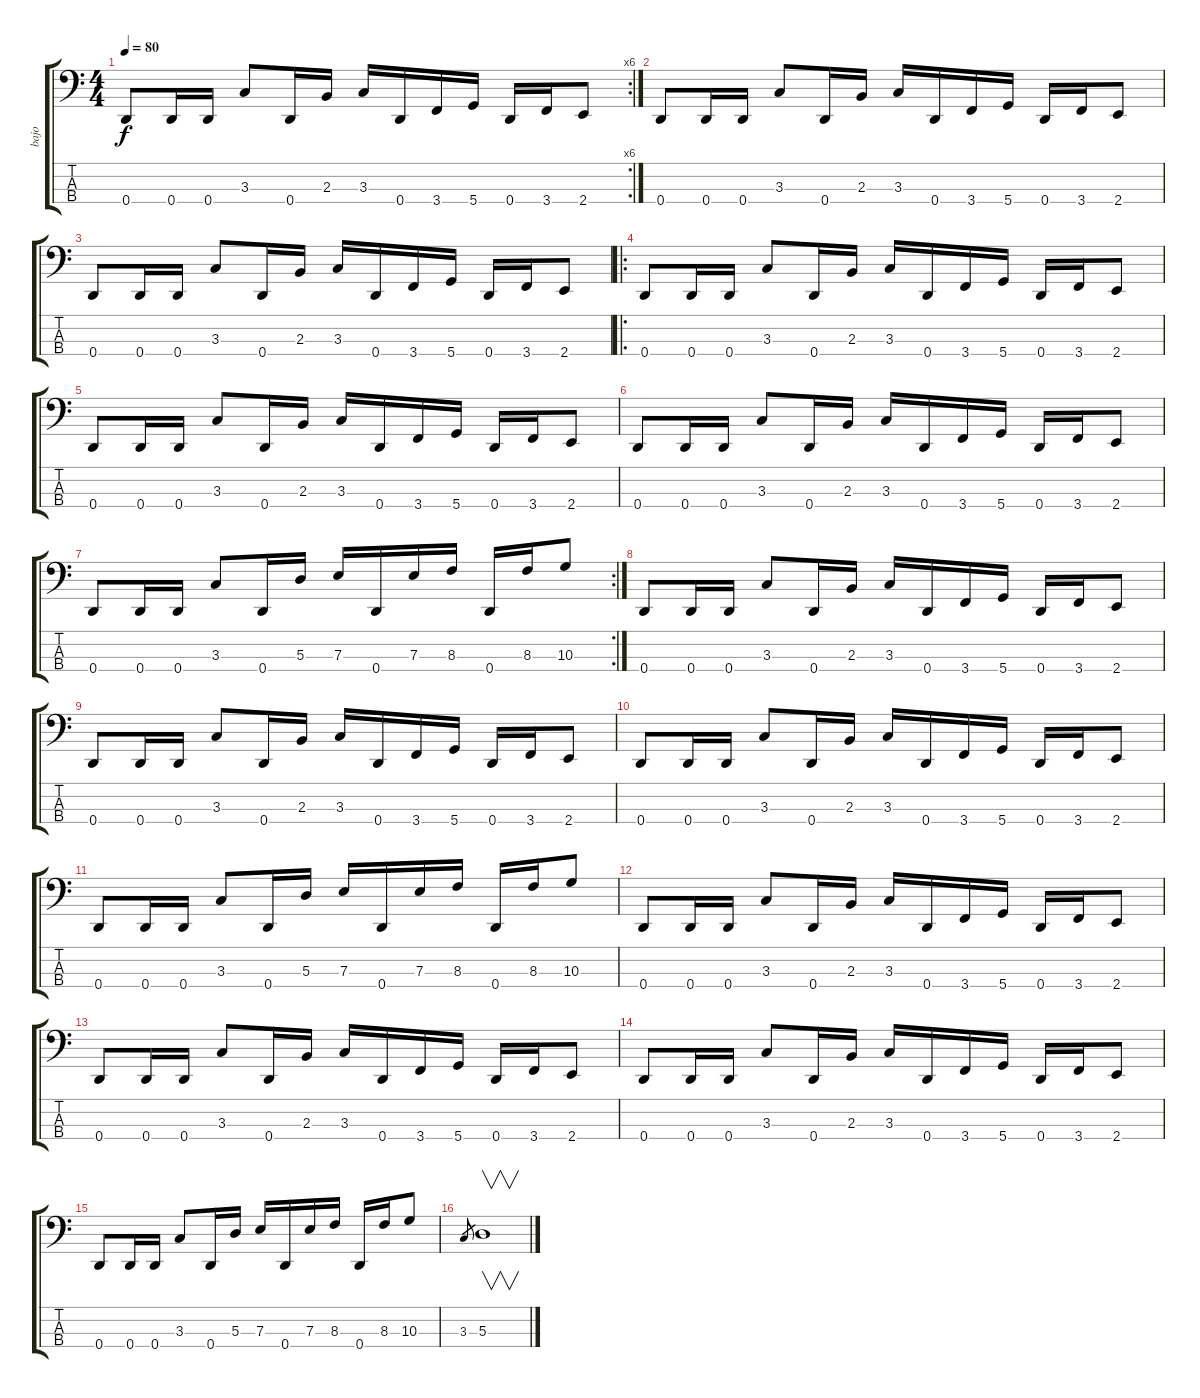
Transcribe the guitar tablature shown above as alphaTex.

\track ("bajo" "bajo") {instrument electricbassfinger}
\staff {score tabs}
\tuning (G2 D2 A1 D1) {hide}
\rc 6
\ts (4 4)
\tempo 80
\clef f4
\ks c
0.4.8{dy f} 0.4.16 0.4.16 3.3.8 0.4.16 2.3.16 3.3.16 0.4.16 3.4.16 5.4.16 0.4.16 3.4.16 2.4.8 |
0.4.8 0.4.16 0.4.16 3.3.8 0.4.16 2.3.16 3.3.16 0.4.16 3.4.16 5.4.16 0.4.16 3.4.16 2.4.8 |
0.4.8 0.4.16 0.4.16 3.3.8 0.4.16 2.3.16 3.3.16 0.4.16 3.4.16 5.4.16 0.4.16 3.4.16 2.4.8 |
\ro
0.4.8 0.4.16 0.4.16 3.3.8 0.4.16 2.3.16 3.3.16 0.4.16 3.4.16 5.4.16 0.4.16 3.4.16 2.4.8 |
0.4.8 0.4.16 0.4.16 3.3.8 0.4.16 2.3.16 3.3.16 0.4.16 3.4.16 5.4.16 0.4.16 3.4.16 2.4.8 |
0.4.8 0.4.16 0.4.16 3.3.8 0.4.16 2.3.16 3.3.16 0.4.16 3.4.16 5.4.16 0.4.16 3.4.16 2.4.8 |
\rc 2
0.4.8 0.4.16 0.4.16 3.3.8 0.4.16 5.3.16 7.3.16 0.4.16 7.3.16 8.3.16 0.4.16 8.3.16 10.3.8 |
0.4.8 0.4.16 0.4.16 3.3.8 0.4.16 2.3.16 3.3.16 0.4.16 3.4.16 5.4.16 0.4.16 3.4.16 2.4.8 |
0.4.8 0.4.16 0.4.16 3.3.8 0.4.16 2.3.16 3.3.16 0.4.16 3.4.16 5.4.16 0.4.16 3.4.16 2.4.8 |
0.4.8 0.4.16 0.4.16 3.3.8 0.4.16 2.3.16 3.3.16 0.4.16 3.4.16 5.4.16 0.4.16 3.4.16 2.4.8 |
0.4.8 0.4.16 0.4.16 3.3.8 0.4.16 5.3.16 7.3.16 0.4.16 7.3.16 8.3.16 0.4.16 8.3.16 10.3.8 |
0.4.8 0.4.16 0.4.16 3.3.8 0.4.16 2.3.16 3.3.16 0.4.16 3.4.16 5.4.16 0.4.16 3.4.16 2.4.8 |
0.4.8 0.4.16 0.4.16 3.3.8 0.4.16 2.3.16 3.3.16 0.4.16 3.4.16 5.4.16 0.4.16 3.4.16 2.4.8 |
0.4.8 0.4.16 0.4.16 3.3.8 0.4.16 2.3.16 3.3.16 0.4.16 3.4.16 5.4.16 0.4.16 3.4.16 2.4.8 |
0.4.8 0.4.16 0.4.16 3.3.8 0.4.16 5.3.16 7.3.16 0.4.16 7.3.16 8.3.16 0.4.16 8.3.16 10.3.8 |
3.3.8{gr} 5.3.1{v}
